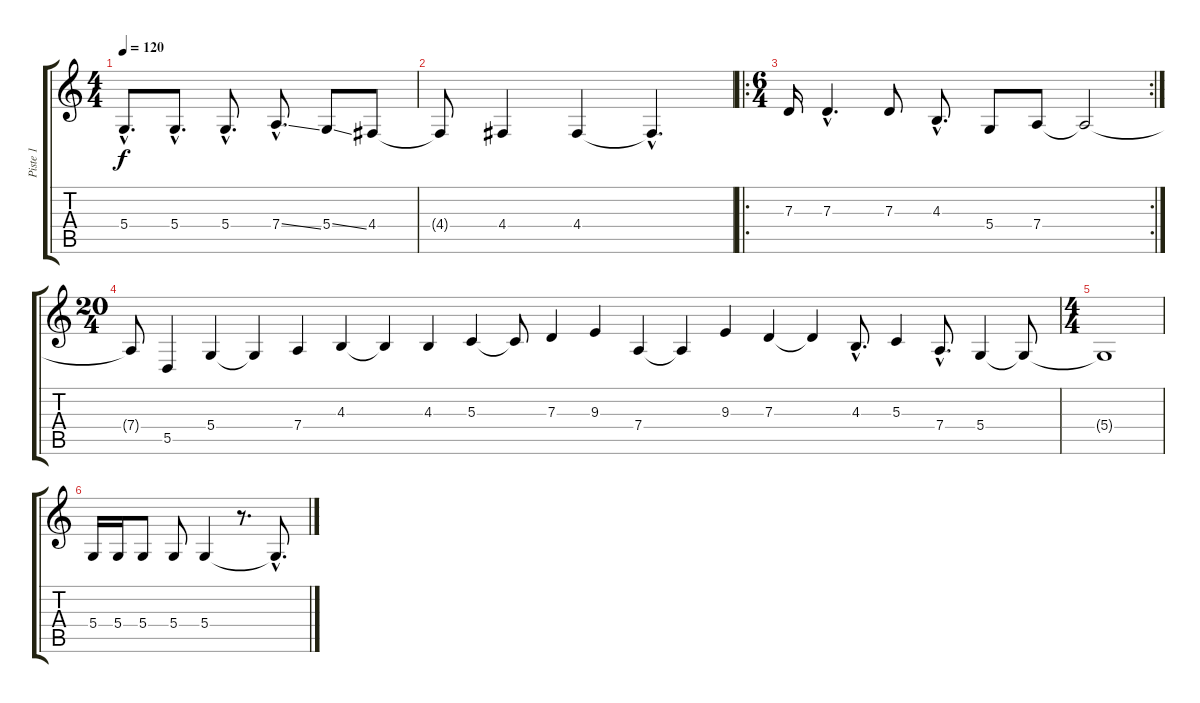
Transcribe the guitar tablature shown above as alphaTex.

\track ("Piste 1" "Piste 1") {instrument frenchhorn}
\staff {score tabs}
\tuning (E4 B3 G3 D3 A2 E2) {hide}
\ts (4 4)
\tempo 120
\clef g2
\ks c
5.4{hac}.8{d dy f} 5.4{hac}.8{d} 5.4{hac}.8{d} 7.4{ss hac}.8{d} 5.4{ss}.8 4.4.8 |
4.4{t}.8 4.4.4 4.4.4 4.4{hac t}.4{d} |
\ro
\rc 2
\ts (6 4)
7.3.16 7.3{hac}.4{d} 7.3.8 4.3{hac}.8{d} 5.4.8 7.4.8 7.4{t}.2 |
\ts (20 4)
7.4{t}.8 5.5.4 5.4.4 5.4{t}.4 7.4.4 4.3.4 4.3{t}.4 4.3.4 5.3.4 5.3{t}.8 7.3.4 9.3.4 7.4.4 7.4{t}.4 9.3.4 7.3.4 7.3{t}.4 4.3{hac}.8{d} 5.3.4 7.4{hac}.8{d} 5.4.4 5.4{t}.8 |
\ts (4 4)
5.4{t}.1 |
5.4.16 5.4.16 5.4.8 5.4.8 5.4.4 r.8{d} 5.4{hac t}.8{d}
